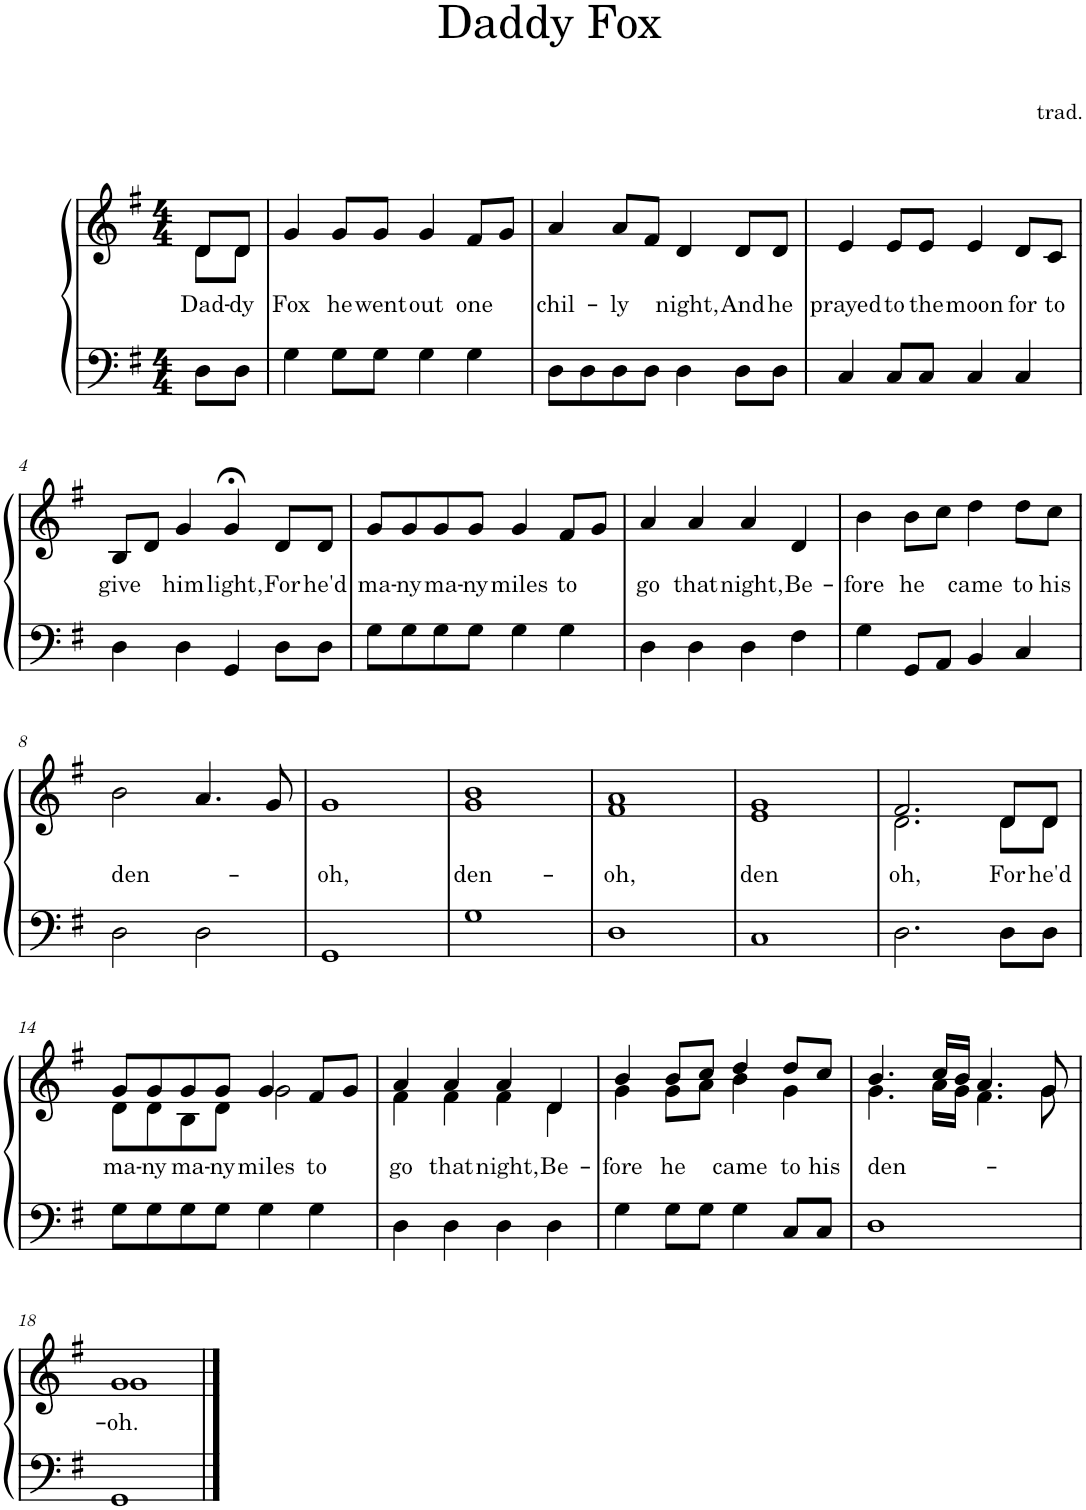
**kern	**kern	**text
*part1	*part1	*part1
*staff2	*staff1	*staff1
*I"Piano	*	*
*I'Pno.	*	*
*clefF4	*clefG2	*
*k[f#]	*k[f#]	*
*M4/4	*M4/4	*
=	=	=
!	!	!LO:LY:b
*	*^	*
8D\L	8d/L	8d\L	Dad-
!	!	!	!LO:LY:b
8D\J	8d/J	8d\J	-dy
=1	=1	=1	=1
!	!	!	!LO:LY:b
*	*v	*v	*
4G\	4g/	Fox
!	!	!LO:LY:b
8G\L	8g/L	he
!	!	!LO:LY:b
8G\J	8g/J	went
!	!	!LO:LY:b
4G\	4g/	out
!	!	!LO:LY:b
4G\	8f#/L	one
.	8g/J	.
=2	=2	=2
!	!	!LO:LY:b
8D\L	4a/	chil-
8D\	.	.
!	!	!LO:LY:b
8D\	8a/L	-ly
8D\J	8f#/J	.
!	!	!LO:LY:b
4D\	4d/	night,
!	!	!LO:LY:b
8D\L	8d/L	And
!	!	!LO:LY:b
8D\J	8d/J	he
=3	=3	=3
!	!	!LO:LY:b
4C/	4e/	prayed
!	!	!LO:LY:b
8C/L	8e/L	to
!	!	!LO:LY:b
8C/J	8e/J	the
!	!	!LO:LY:b
4C/	4e/	moon
!	!	!LO:LY:b
4C/	8d/L	for
!	!	!LO:LY:b
.	8c/J	to
!!LO:LB:g=z
=4	=4	=4
!	!	!LO:LY:b
4D\	8B/L	give
.	8d/J	.
!	!	!LO:LY:b
4D\	4g/	him
!	!	!LO:LY:b
4GG/	4g;</	light,
!	!	!LO:LY:b
8D\L	8d/L	For
!	!	!LO:LY:b
8D\J	8d/J	he'd
=5	=5	=5
!	!	!LO:LY:b
8G\L	8g/L	ma-
!	!	!LO:LY:b
8G\	8g/	-ny
!	!	!LO:LY:b
8G\	8g/	ma-
!	!	!LO:LY:b
8G\J	8g/J	-ny
!	!	!LO:LY:b
4G\	4g/	miles
!	!	!LO:LY:b
4G\	8f#/L	to
.	8g/J	.
=6	=6	=6
!	!	!LO:LY:b
4D\	4a/	go
!	!	!LO:LY:b
4D\	4a/	that
!	!	!LO:LY:b
4D\	4a/	night,
!	!	!LO:LY:b
4F#\	4d/	Be-
=7	=7	=7
!	!	!LO:LY:b
4G\	4b\	-fore
!	!	!LO:LY:b
8GG/L	8b\L	he
8AA/J	8cc\J	.
!	!	!LO:LY:b
4BB/	4dd\	came
!	!	!LO:LY:b
4C/	8dd\L	to
!	!	!LO:LY:b
.	8cc\J	his
!!LO:LB:g=z
=8	=8	=8
!	!	!LO:LY:b
2D\	2b\	den-
2D\	4.a/	.
.	8g/	.
=9	=9	=9
!	!	!LO:LY:b
1GG	1g	oh,
=10	=10	=10
!	!	!LO:LY:b
*	*^	*
1G	1b	1g	den-
=11	=11	=11	=11
!	!	!	!LO:LY:b
1D	1a	1f#	-oh,
=12	=12	=12	=12
!	!	!	!LO:LY:b
1C	1g	1e	den-
=13	=13	=13	=13
!	!	!	!LO:LY:b
2.D\	2.f#/	2.d\	oh,
!	!	!	!LO:LY:b
8D\L	8d/L	8d\L	For
!	!	!	!LO:LY:b
8D\J	8d/J	8d\J	he'd
!!LO:LB:g=z	!!
=14	=14	=14	=14
!	!	!	!LO:LY:b
8G\L	8g/L	8d\L	ma-
!	!	!	!LO:LY:b
8G\	8g/	8d\	-ny
!	!	!	!LO:LY:b
8G\	8g/	8B\	ma-
!	!	!	!LO:LY:b
8G\J	8g/J	8d\J	-ny
!	!	!	!LO:LY:b
4G\	4g/	2g\	miles
!	!	!	!LO:LY:b
4G\	8f#/L	.	to
.	8g/J	.	.
=15	=15	=15	=15
!	!	!	!LO:LY:b
4D\	4a/	4f#\	go
!	!	!	!LO:LY:b
4D\	4a/	4f#\	that
!	!	!	!LO:LY:b
4D\	4a/	4f#\	night,
!	!	!	!LO:LY:b
4D\	4d/	4d\	Be-
=16	=16	=16	=16
!	!	!	!LO:LY:b
4G\	4b/	4g\	-fore
!	!	!	!LO:LY:b
8G\L	8b/L	8g\L	he
8G\J	8cc/J	8a\J	.
!	!	!	!LO:LY:b
4G\	4dd/	4b\	came
!	!	!	!LO:LY:b
8C/L	8dd/L	4g\	to
!	!	!	!LO:LY:b
8C/J	8cc/J	.	his
=17	=17	=17	=17
!	!	!	!LO:LY:b
1D	4.b/	4.g\	den-
.	16cc/LL	16a\LL	.
.	16b/JJ	16g\JJ	.
.	4.a/	4.f#\	.
.	8g/	8g\	.
!!LO:LB:g=z	!!
=18	=18	=18	=18
!	!	!	!LO:LY:b
1GG	1g	1g	oh.
*	*v	*v	*
==	==	==
*-	*-	*-
